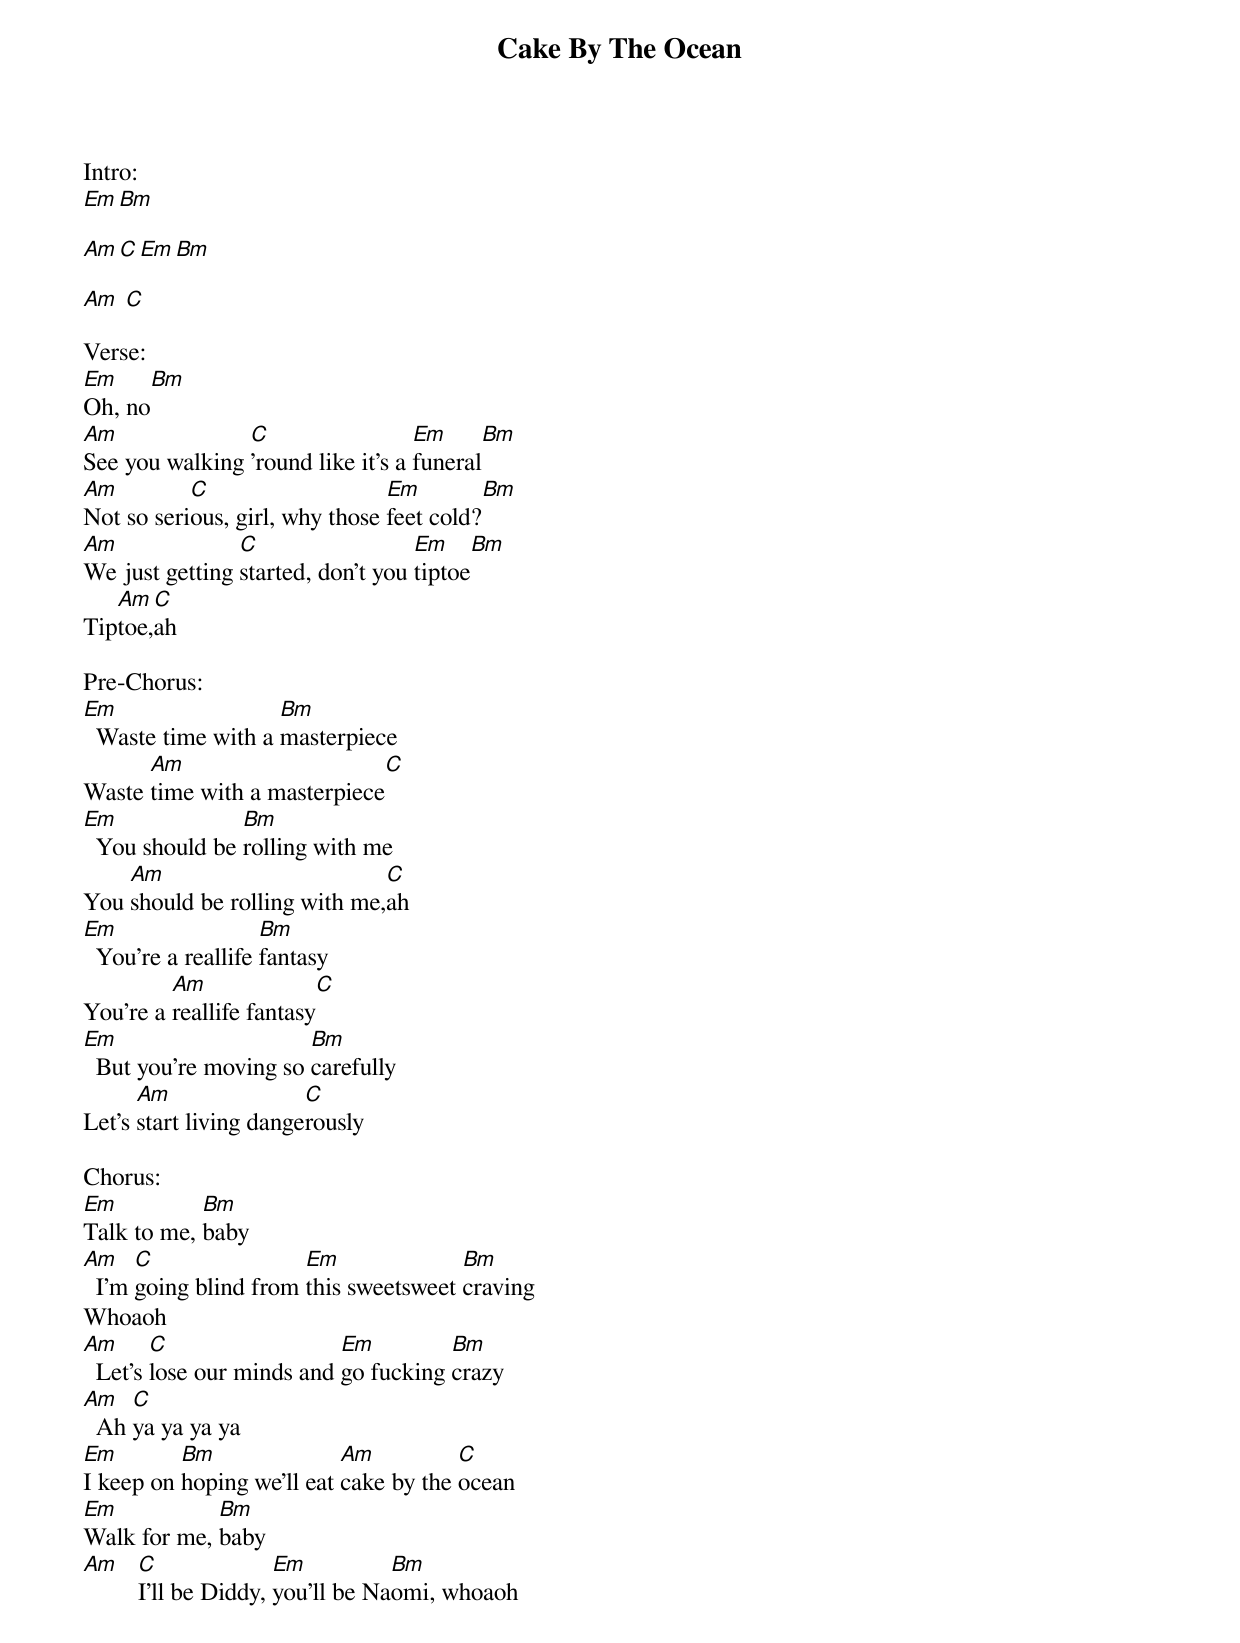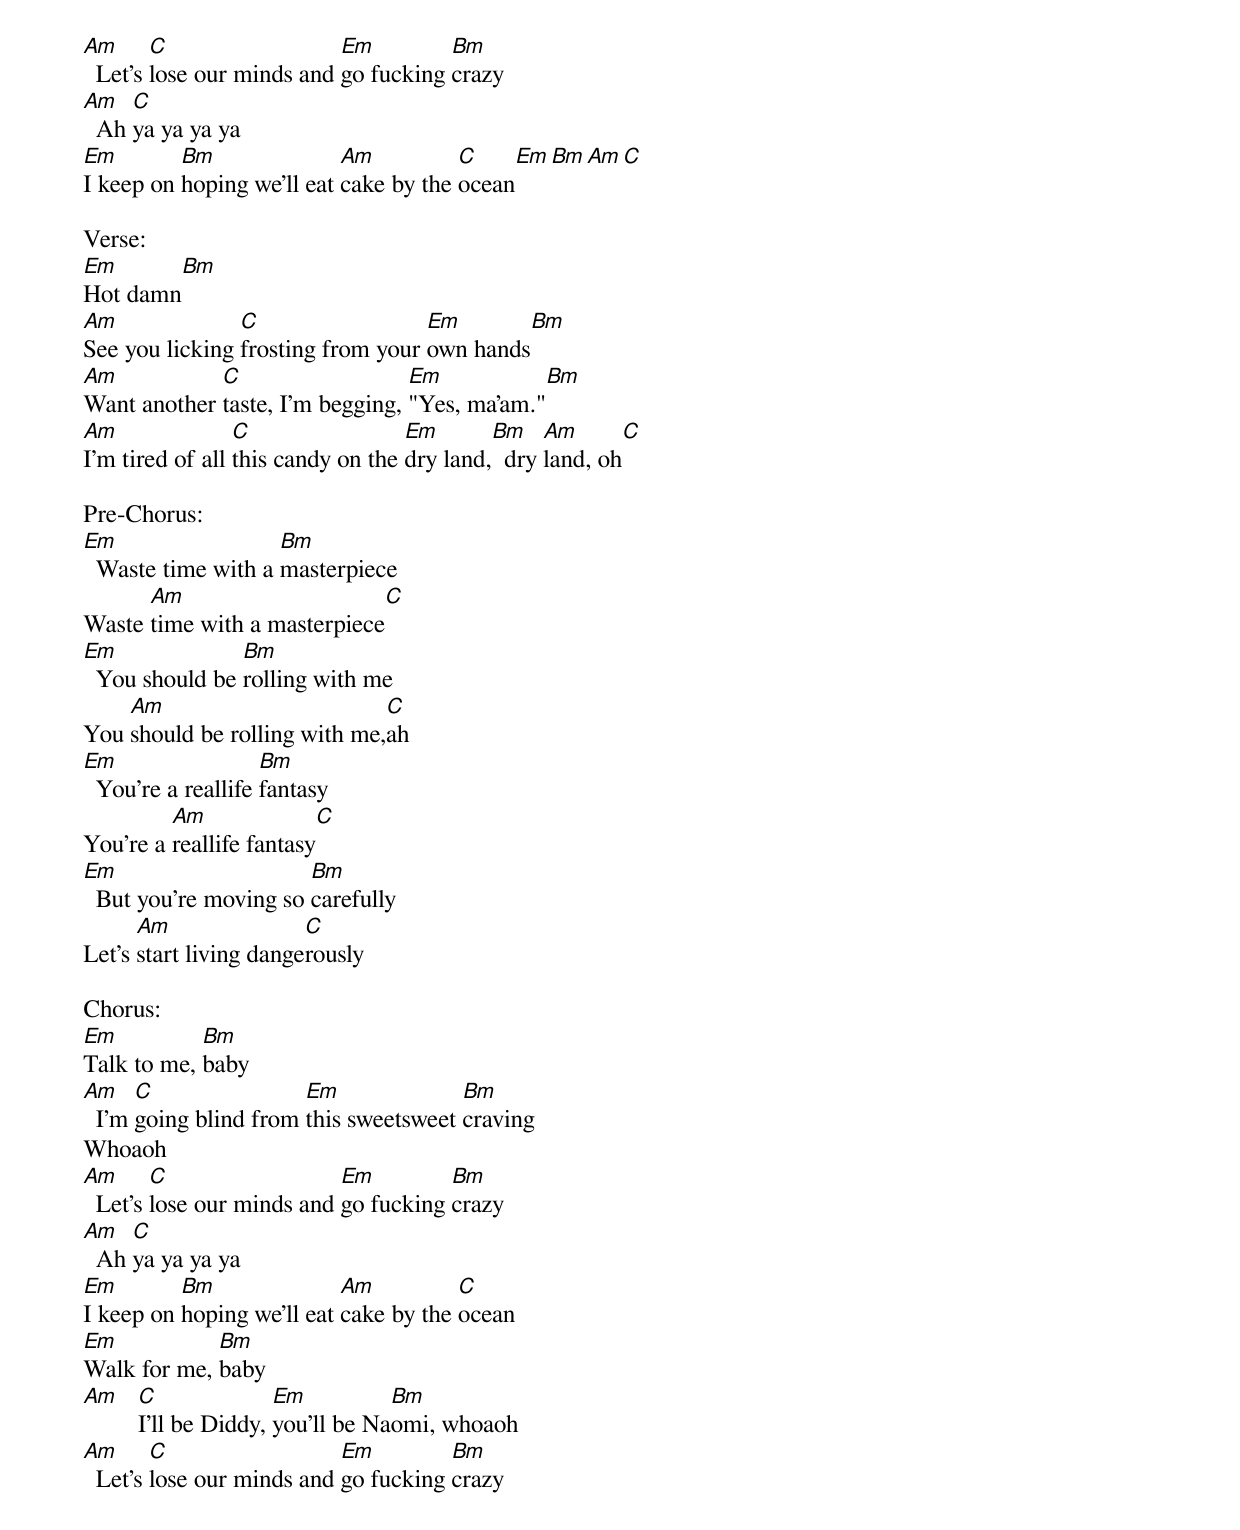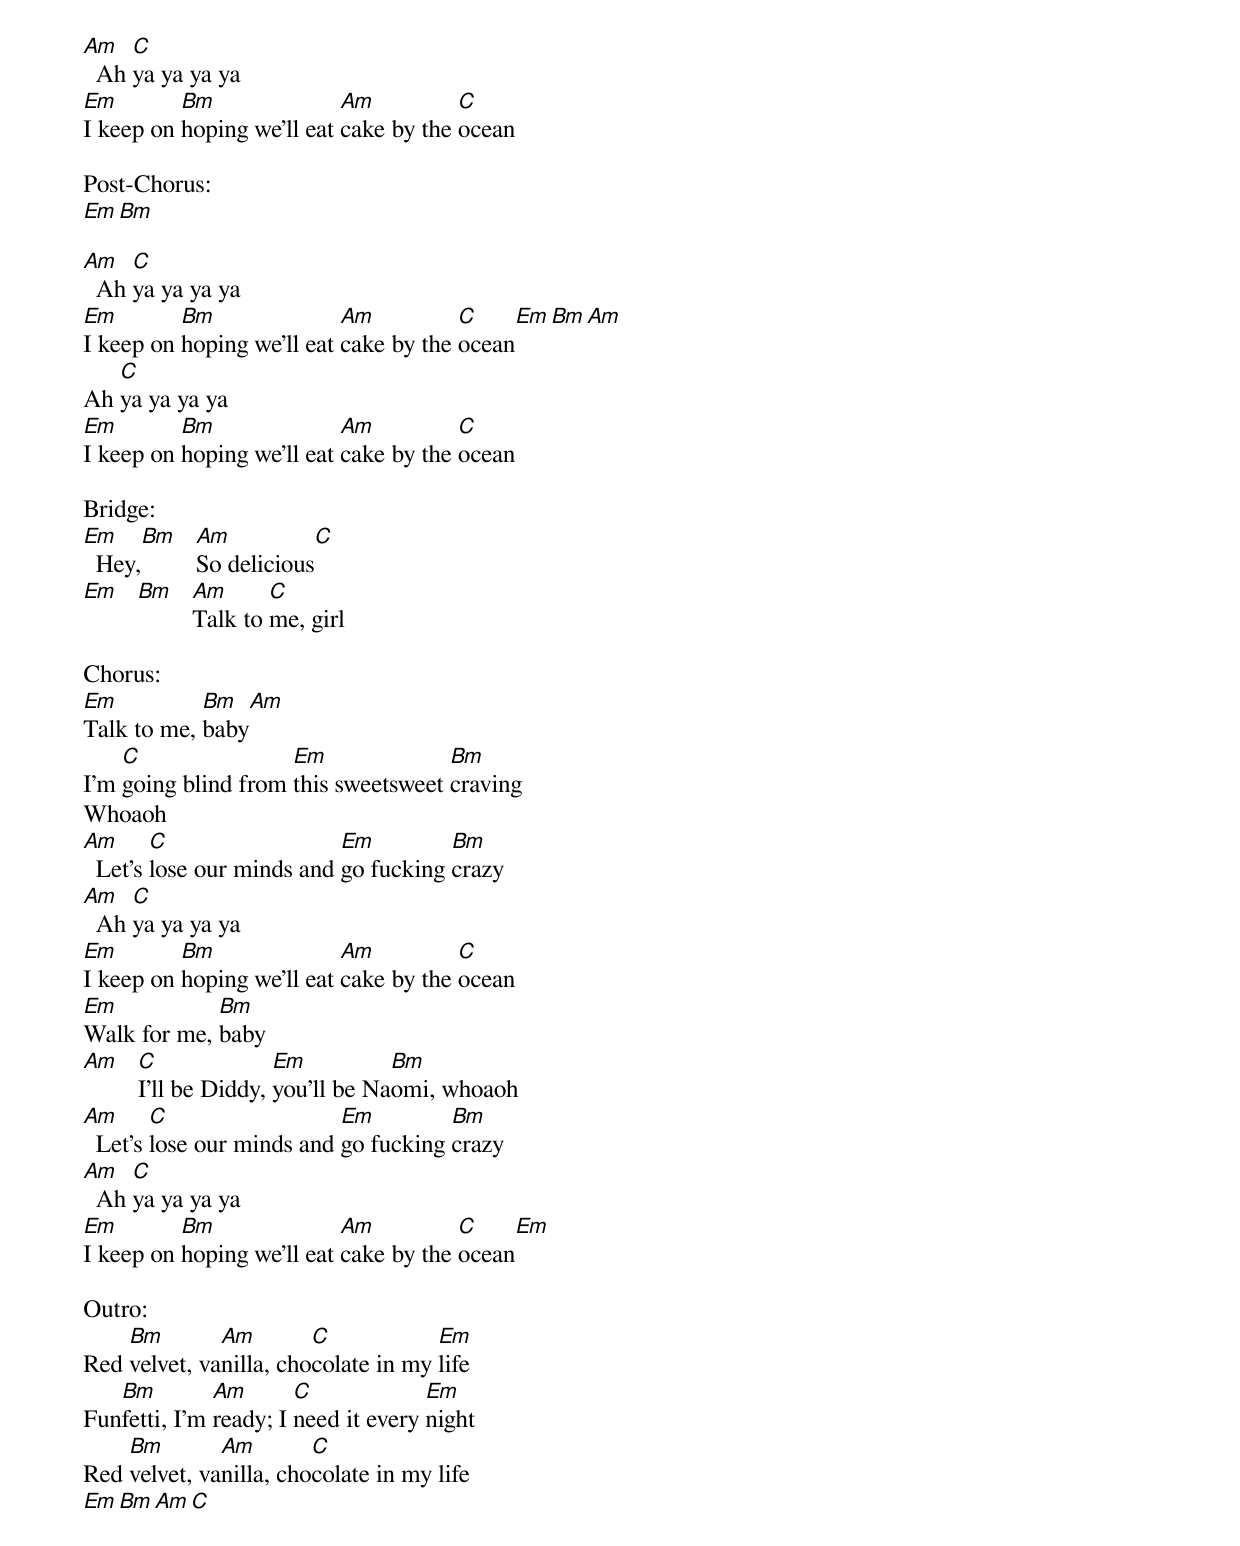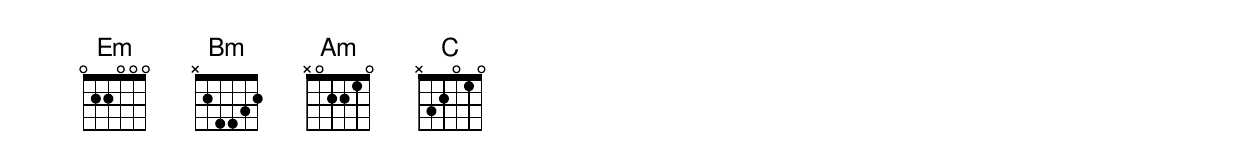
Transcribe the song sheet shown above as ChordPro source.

{title:Cake By The Ocean}
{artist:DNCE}
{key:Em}
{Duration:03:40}
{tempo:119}

Intro:
[Em][Bm]

[Am][C][Em][Bm]

[Am] [C]

Verse:
[Em]Oh, no[Bm]
[Am]See you walking [C]'round like it's a [Em]funeral[Bm]
[Am]Not so seri[C]ous, girl, why those [Em]feet cold?[Bm]
[Am]We just getting [C]started, don't you [Em]tiptoe[Bm]
Tip[Am]toe,[C]ah

Pre-Chorus:
[Em]  Waste time with a [Bm]masterpiece
Waste [Am]time with a masterpiece[C]
[Em]  You should be [Bm]rolling with me
You [Am]should be rolling with me,[C]ah
[Em]  You're a reallife [Bm]fantasy
You're a [Am]reallife fantasy[C]
[Em]  But you're moving so [Bm]carefully
Let's [Am]start living dange[C]rously

Chorus:
[Em]Talk to me, [Bm]baby
[Am]  I'm [C]going blind from [Em]this sweetsweet [Bm]craving
Whoaoh
[Am]  Let's [C]lose our minds and [Em]go fucking [Bm]crazy
[Am]  Ah [C]ya ya ya ya
[Em]I keep on [Bm]hoping we'll eat [Am]cake by the [C]ocean
[Em]Walk for me, [Bm]baby
[Am]   [C]I'll be Diddy, [Em]you'll be Na[Bm]omi, whoaoh
[Am]  Let's [C]lose our minds and [Em]go fucking [Bm]crazy
[Am]  Ah [C]ya ya ya ya
[Em]I keep on [Bm]hoping we'll eat [Am]cake by the [C]ocean[Em][Bm][Am][C]

Verse:
[Em]Hot damn[Bm]
[Am]See you licking [C]frosting from your [Em]own hands[Bm]
[Am]Want another [C]taste, I'm begging, [Em]"Yes, ma'am."[Bm]
[Am]I'm tired of all [C]this candy on the [Em]dry land,[Bm]  dry [Am]land, oh[C]

Pre-Chorus:
[Em]  Waste time with a [Bm]masterpiece
Waste [Am]time with a masterpiece[C]
[Em]  You should be [Bm]rolling with me
You [Am]should be rolling with me,[C]ah
[Em]  You're a reallife [Bm]fantasy
You're a [Am]reallife fantasy[C]
[Em]  But you're moving so [Bm]carefully
Let's [Am]start living dange[C]rously

Chorus:
[Em]Talk to me, [Bm]baby
[Am]  I'm [C]going blind from [Em]this sweetsweet [Bm]craving
Whoaoh
[Am]  Let's [C]lose our minds and [Em]go fucking [Bm]crazy
[Am]  Ah [C]ya ya ya ya
[Em]I keep on [Bm]hoping we'll eat [Am]cake by the [C]ocean
[Em]Walk for me, [Bm]baby
[Am]   [C]I'll be Diddy, [Em]you'll be Na[Bm]omi, whoaoh
[Am]  Let's [C]lose our minds and [Em]go fucking [Bm]crazy
[Am]  Ah [C]ya ya ya ya
[Em]I keep on [Bm]hoping we'll eat [Am]cake by the [C]ocean

Post-Chorus:
[Em][Bm]

[Am]  Ah [C]ya ya ya ya
[Em]I keep on [Bm]hoping we'll eat [Am]cake by the [C]ocean[Em][Bm][Am]
Ah [C]ya ya ya ya
[Em]I keep on [Bm]hoping we'll eat [Am]cake by the [C]ocean

Bridge:
[Em]  Hey,[Bm]   [Am]So delicious[C]
[Em]   [Bm]   [Am]Talk to [C]me, girl

Chorus:
[Em]Talk to me, [Bm]baby[Am]
I'm [C]going blind from [Em]this sweetsweet [Bm]craving
Whoaoh
[Am]  Let's [C]lose our minds and [Em]go fucking [Bm]crazy
[Am]  Ah [C]ya ya ya ya
[Em]I keep on [Bm]hoping we'll eat [Am]cake by the [C]ocean
[Em]Walk for me, [Bm]baby
[Am]   [C]I'll be Diddy, [Em]you'll be Na[Bm]omi, whoaoh
[Am]  Let's [C]lose our minds and [Em]go fucking [Bm]crazy
[Am]  Ah [C]ya ya ya ya
[Em]I keep on [Bm]hoping we'll eat [Am]cake by the [C]ocean[Em]

Outro:
Red [Bm]velvet, va[Am]nilla, cho[C]colate in my [Em]life
Fun[Bm]fetti, I'm [Am]ready; I [C]need it every [Em]night
Red [Bm]velvet, va[Am]nilla, cho[C]colate in my life
[Em][Bm][Am][C]
